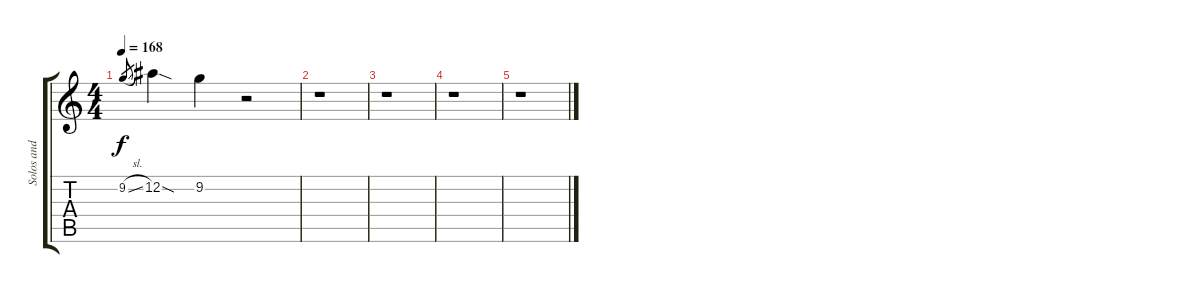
\track ("Solos and fills" "Solos and ") {instrument distortionguitar}
\staff {score tabs}
\tuning (Eb4 Bb3 Gb3 Db3 Ab2 Eb2) {hide}
\ts (4 4)
\tempo 168
\clef g2
\ks c
9.2{sl}.8{gr dy f} 12.2{sod}.4 9.2.4 r.2 |
r.1 |
r.1 |
r.1 |
r.1
